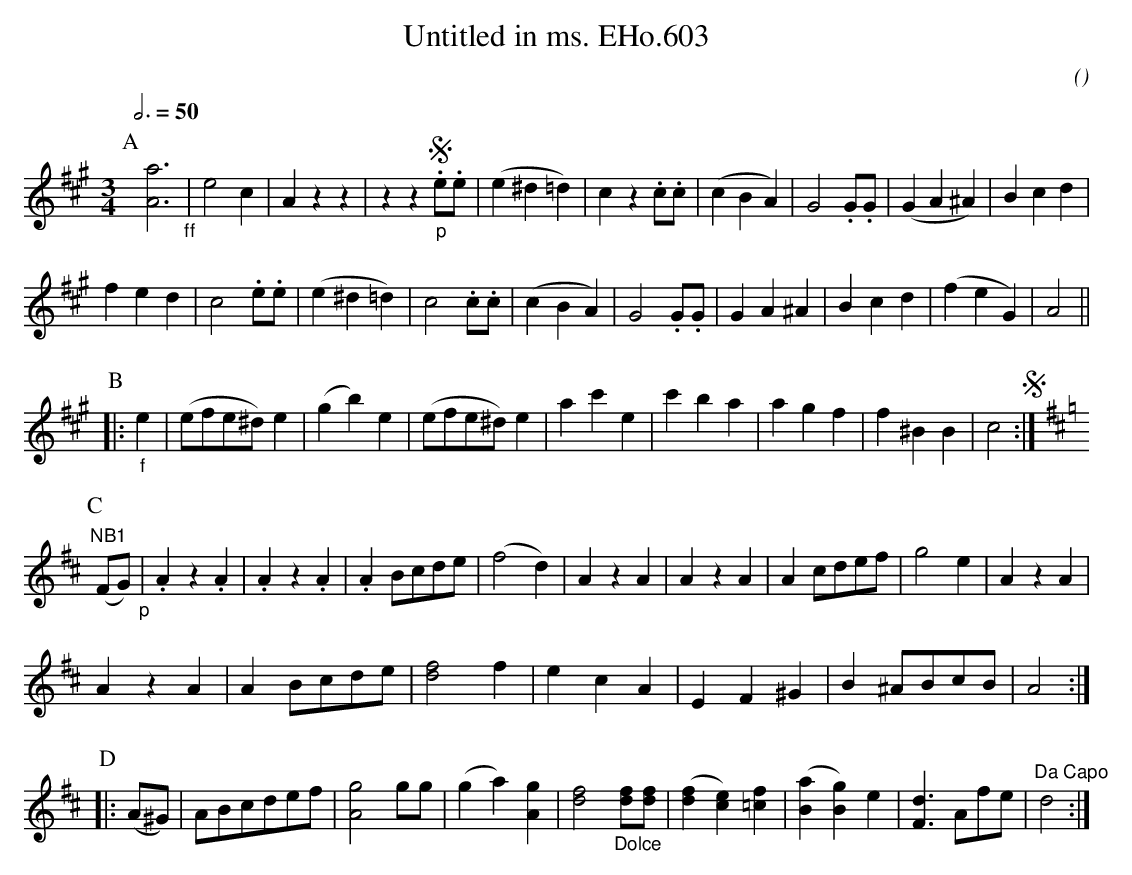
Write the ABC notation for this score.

X:1
T:Untitled in ms. EHo.603
M:3/4
L:1/8
Q:3/4=50
C:
O:
K:A
P:A
y[A6a6]"_ff" | e4c2 |A2z2z2 | z2z2!segno!"_p".e.e | (e2^d2=d2) |\
c2z2.c.c | (c2B2A2) | G4.G.G | (G2A2^A2) | B2c2d2 |
f2e2d2 | c4.e.e | (e2^d2=d2) | c4.c.c | (c2B2A2) |\
G4.G.G | G2A2^A2 | B2c2d2 | (f2e2G2) | A4||
P:B
|:"_f"e2 | (efe^d) e2 | (g2b2)e2 | (efe^d) e2 | a2c'2e2 |\
c'2b2a2 | a2g2f2 | f2^B2B2 | c4!segno! :|
P:C
K:D
"NB1" (FG)"_p" | .A2z2.A2 | .A2z2.A2 | .A2Bcde | (f4d2) | A2z2A2 | A2z2A2 |\
A2cdef | g4e2 | A2z2A2 |
A2z2A2 | A2Bcde | [d4f4]f2 |\
e2c2A2 | E2F2^G2 | B2^ABcB | A4 :|
P:D
|: (A^G) | ABcdef | [A4g4]gg | (g2a2)[A2.g2] | [d4f4]"_Dolce"[df][df] |\
([d2f2][c2e2])[=c2.f2] | ([B2a2][B2g2])e2 | [F3d3]Afe | "Da Capo"d4 :|
